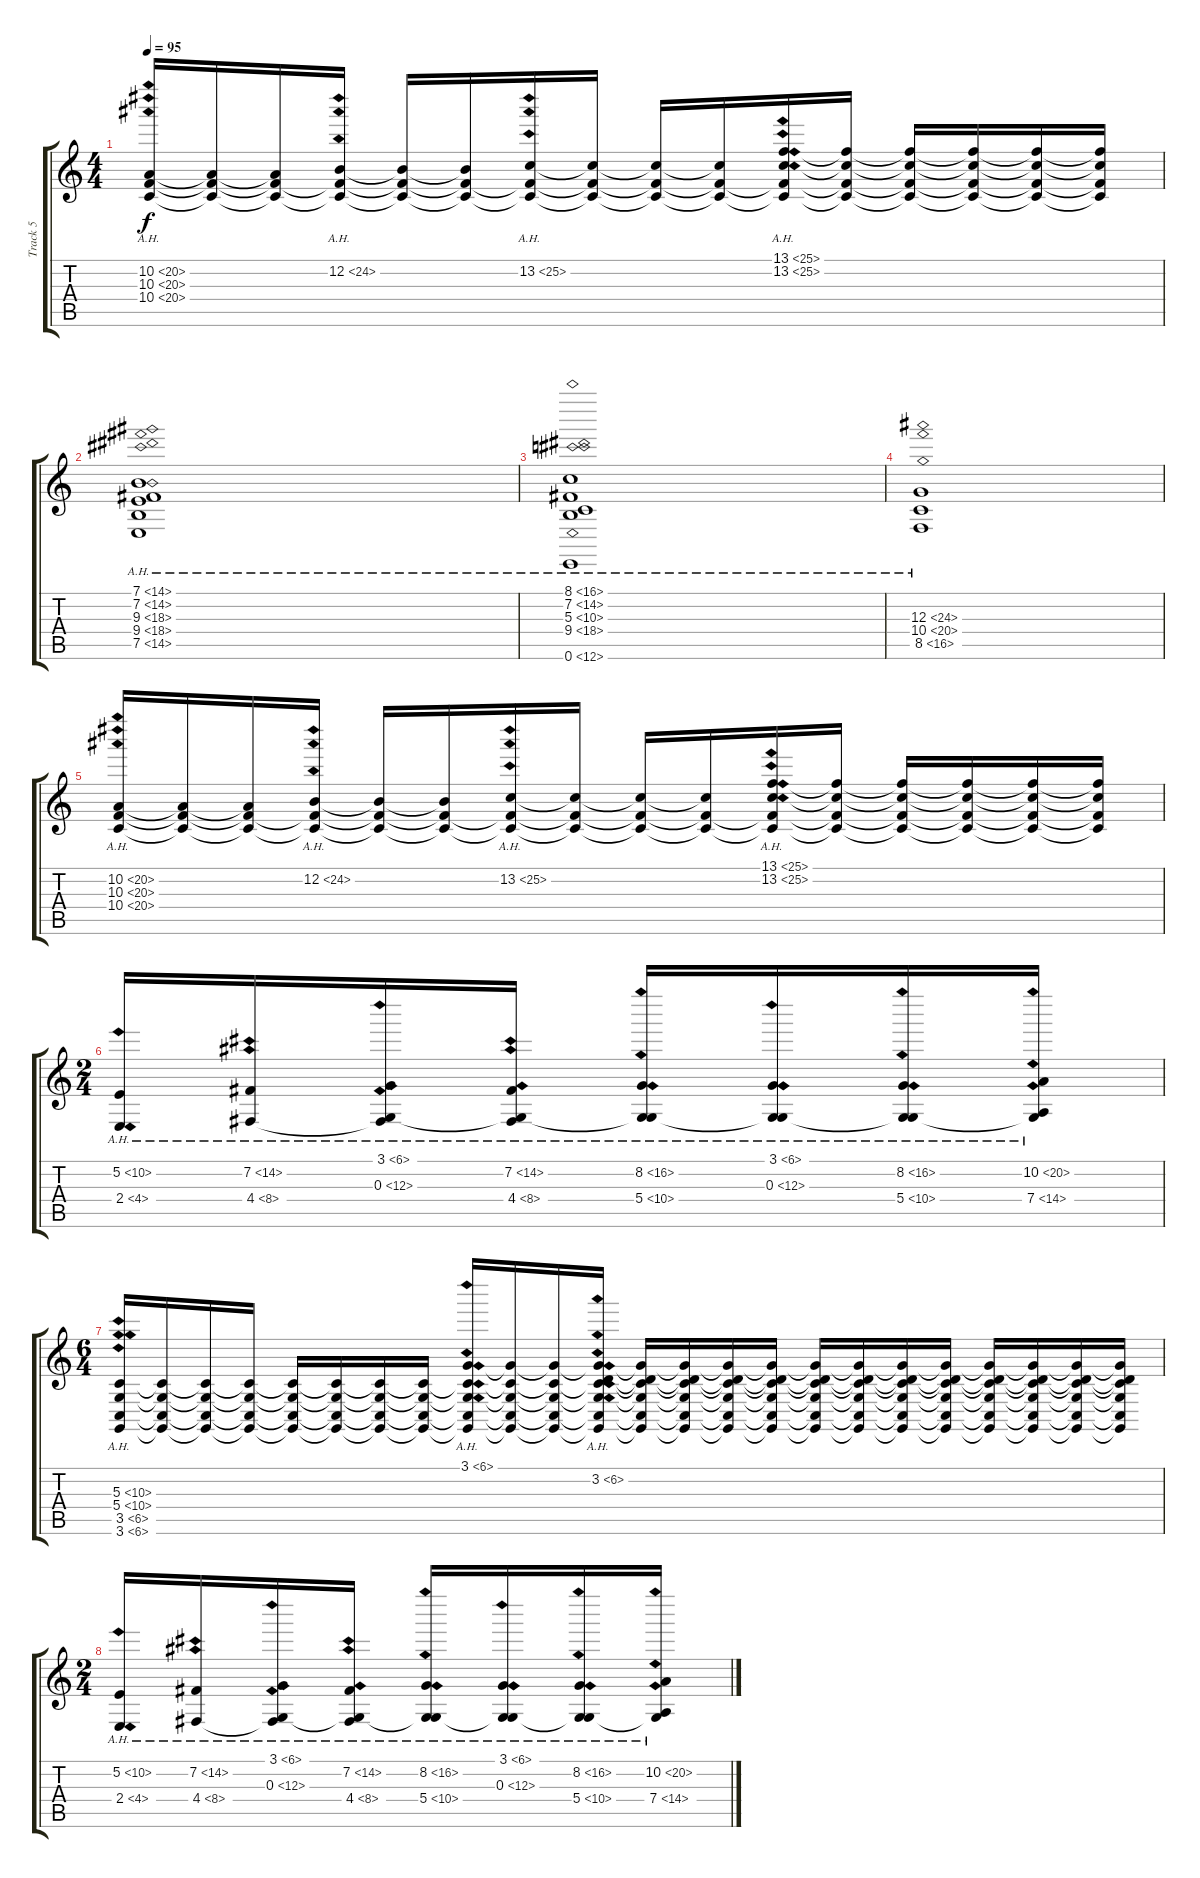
\track ("Track 5" "Track 5") {instrument stringensemble1}
\staff {score tabs}
\tuning (E4 B3 G3 D3 A2 E2) {hide}
\ts (4 4)
\tempo 95
\clef g2
\ks c
(10.2{ah 10} 10.3{ah 10} 10.4{ah 10}).16{dy f} (10.2{t} 10.3{t} 10.4{t}).16 (10.2{t} 10.3{t} 10.4{t}).16 (12.2{ah 12} 10.3{ah 10 t} 10.4{ah 10 t}).16 (12.2{t} 10.3{t} 10.4{t}).16 (12.2{t} 10.3{t} 10.4{t}).16 (13.2{ah 12} 10.3{ah 10 t} 10.4{ah 10 t}).16 (13.2{t} 10.3{t} 10.4{t}).16 (13.2{t} 10.3{t} 10.4{t}).16 (13.2{t} 10.3{t} 10.4{t}).16 (13.1{ah 12} 13.2{ah 12} 10.3{ah 12 t} 10.4{ah 12 t}).16 (13.1{t} 13.2{t} 10.3{t} 10.4{t}).16 (13.1{t} 13.2{t} 10.3{t} 10.4{t}).16 (13.1{t} 13.2{t} 10.3{t} 10.4{t}).16 (13.1{t} 13.2{t} 10.3{t} 10.4{t}).16 (13.1{t} 13.2{t} 10.3{t} 10.4{t}).16 |
(7.1{ah 7} 7.2{ah 7} 9.3{ah 9} 9.4{ah 9} 7.5{ah 7}).1{instrument stringensemble1} |
(8.1{ah 8} 7.2{ah 7} 5.3{ah 5} 9.4{ah 9} 0.6{ah 12}).1 |
(12.3{ah 12} 10.4{ah 10} 8.5{ah 8}).1 |
(10.2{ah 10} 10.3{ah 10} 10.4{ah 10}).16 (10.2{t} 10.3{t} 10.4{t}).16 (10.2{t} 10.3{t} 10.4{t}).16 (12.2{ah 12} 10.3{ah 10 t} 10.4{ah 10 t}).16 (12.2{t} 10.3{t} 10.4{t}).16 (12.2{t} 10.3{t} 10.4{t}).16 (13.2{ah 12} 10.3{ah 10 t} 10.4{ah 10 t}).16 (13.2{t} 10.3{t} 10.4{t}).16 (13.2{t} 10.3{t} 10.4{t}).16 (13.2{t} 10.3{t} 10.4{t}).16 (13.1{ah 12} 13.2{ah 12} 10.3{ah 12 t} 10.4{ah 12 t}).16 (13.1{t} 13.2{t} 10.3{t} 10.4{t}).16 (13.1{t} 13.2{t} 10.3{t} 10.4{t}).16 (13.1{t} 13.2{t} 10.3{t} 10.4{t}).16 (13.1{t} 13.2{t} 10.3{t} 10.4{t}).16 (13.1{t} 13.2{t} 10.3{t} 10.4{t}).16 |
\ts (2 4)
(5.2{ah 5} 2.4{ah 2}).16{instrument lead2sawtooth} (7.2{ah 7} 4.4{ah 4}).16 (3.1{ah 3} 0.3{ah 12} 4.4{ah 12 t}).16 (7.2{ah 7} 0.3{ah 12 t} 4.4{ah 4}).16 (8.2{ah 8} 0.3{ah 12 t} 5.4{ah 5}).16 (3.1{ah 3} 0.3{ah 12} 5.4{ah 12 t}).16 (8.2{ah 8} 0.3{ah 12 t} 5.4{ah 5}).16 (10.2{ah 10} 0.3{ah 12 t} 7.4{ah 7}).16 |
\ts (6 4)
(5.3{ah 5} 5.4{ah 5} 3.5{ah 3} 3.6{ah 3}).16 (5.3{t} 5.4{t} 3.5{t} 3.6{t}).16 (5.3{t} 5.4{t} 3.5{t} 3.6{t}).16 (5.3{t} 5.4{t} 3.5{t} 3.6{t}).16 (5.3{t} 5.4{t} 3.5{t} 3.6{t}).16 (5.3{t} 5.4{t} 3.5{t} 3.6{t}).16 (5.3{t} 5.4{t} 3.5{t} 3.6{t}).16 (5.3{t} 5.4{t} 3.5{t} 3.6{t}).16 (3.1{ah 3} 5.3{ah 12 t} 5.4{ah 12 t} 3.5{ah 12 t} 3.6{ah 12 t}).16 (3.1{t} 5.3{t} 5.4{t} 3.5{t} 3.6{t}).16 (3.1{t} 5.3{t} 5.4{t} 3.5{t} 3.6{t}).16 (3.1{ah 12 t} 3.2{ah 3} 5.3{ah 12 t} 5.4{ah 12 t} 3.5{ah 12 t} 3.6{ah 12 t}).16 (3.1{t} 3.2{t} 5.3{t} 5.4{t} 3.5{t} 3.6{t}).16 (3.1{t} 3.2{t} 5.3{t} 5.4{t} 3.5{t} 3.6{t}).16 (3.1{t} 3.2{t} 5.3{t} 5.4{t} 3.5{t} 3.6{t}).16 (3.1{t} 3.2{t} 5.3{t} 5.4{t} 3.5{t} 3.6{t}).16 (3.1{t} 3.2{t} 5.3{t} 5.4{t} 3.5{t} 3.6{t}).16 (3.1{t} 3.2{t} 5.3{t} 5.4{t} 3.5{t} 3.6{t}).16 (3.1{t} 3.2{t} 5.3{t} 5.4{t} 3.5{t} 3.6{t}).16 (3.1{t} 3.2{t} 5.3{t} 5.4{t} 3.5{t} 3.6{t}).16 (3.1{t} 3.2{t} 5.3{t} 5.4{t} 3.5{t} 3.6{t}).16 (3.1{t} 3.2{t} 5.3{t} 5.4{t} 3.5{t} 3.6{t}).16 (3.1{t} 3.2{t} 5.3{t} 5.4{t} 3.5{t} 3.6{t}).16 (3.1{t} 3.2{t} 5.3{t} 5.4{t} 3.5{t} 3.6{t}).16 |
\ts (2 4)
(5.2{ah 5} 2.4{ah 2}).16 (7.2{ah 7} 4.4{ah 4}).16 (3.1{ah 3} 0.3{ah 12} 4.4{ah 12 t}).16 (7.2{ah 7} 0.3{ah 12 t} 4.4{ah 4}).16 (8.2{ah 8} 0.3{ah 12 t} 5.4{ah 5}).16 (3.1{ah 3} 0.3{ah 12} 5.4{ah 12 t}).16 (8.2{ah 8} 0.3{ah 12 t} 5.4{ah 5}).16 (10.2{ah 10} 0.3{ah 12 t} 7.4{ah 7}).16
